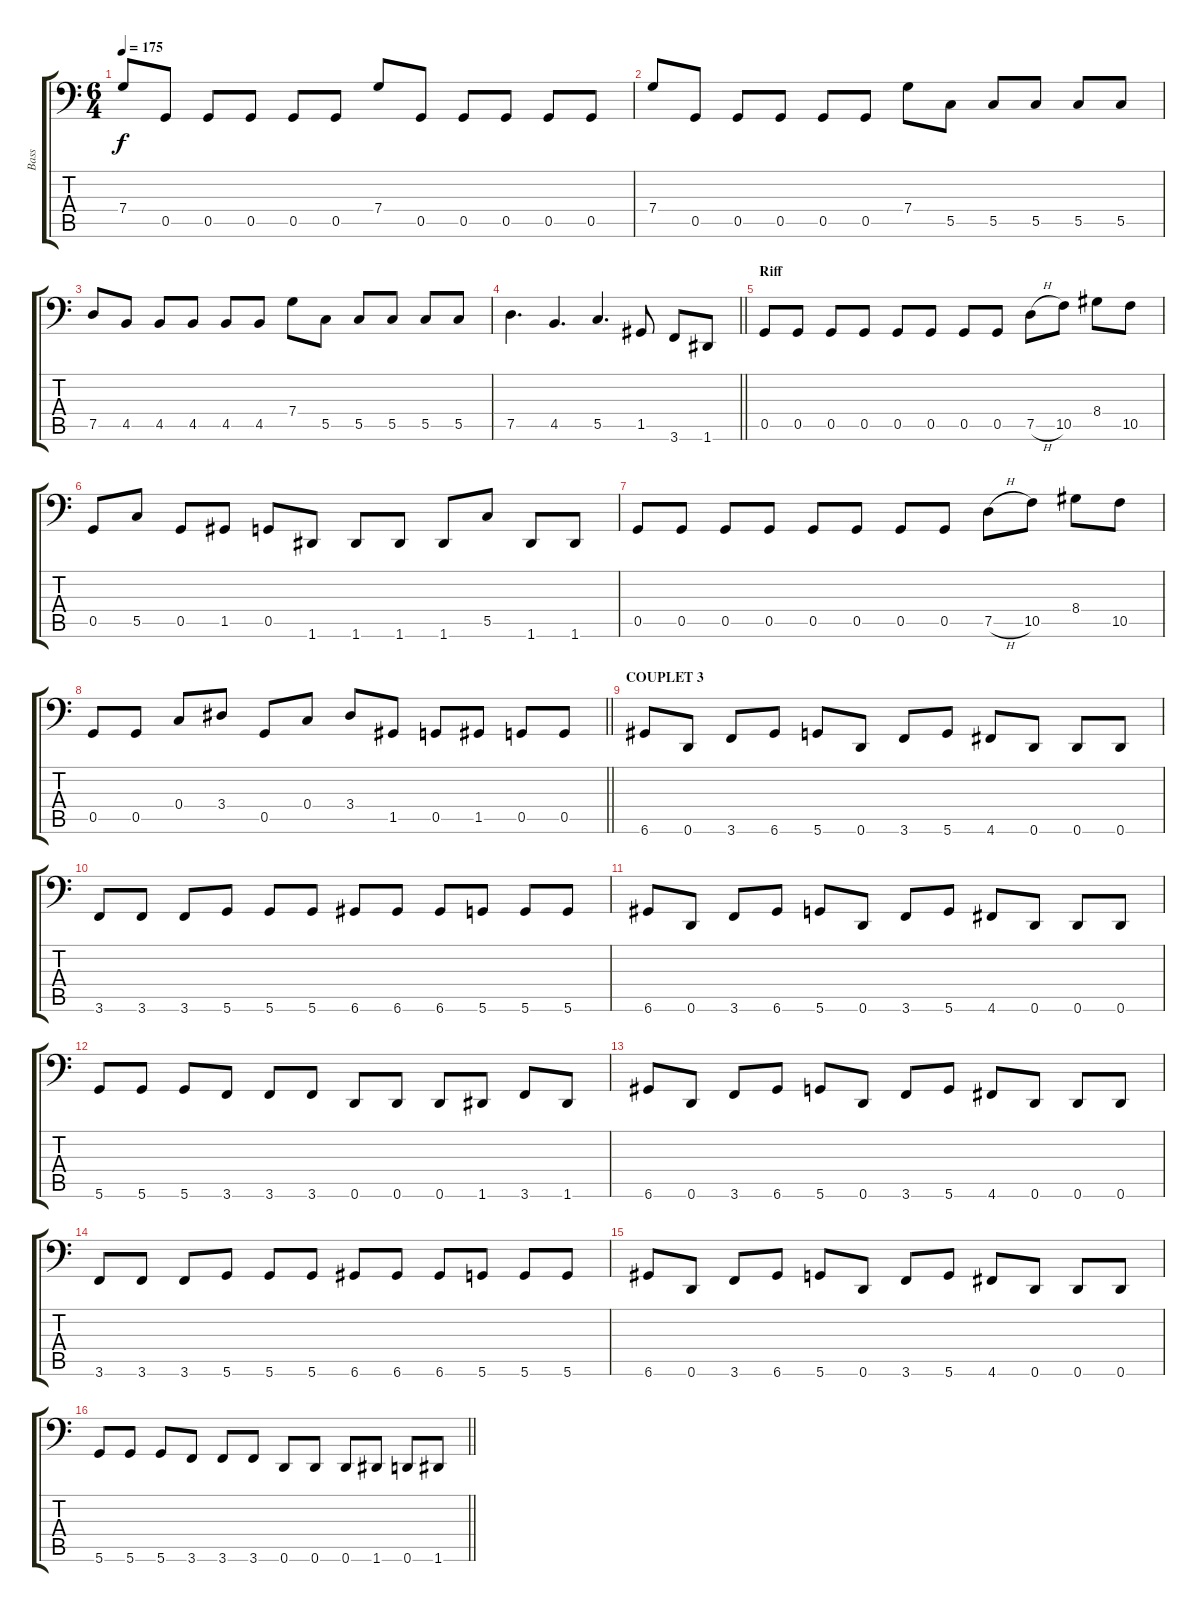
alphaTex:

\track ("Bass" "Bass") {instrument electricbassfinger}
\staff {score tabs}
\tuning (D3 A2 F2 C2 G1 D1) {hide}
\ts (6 4)
\tempo 175
\clef f4
\ks c
7.4.8{dy f} 0.5.8 0.5.8 0.5.8 0.5.8 0.5.8 7.4.8 0.5.8 0.5.8 0.5.8 0.5.8 0.5.8 |
7.4.8 0.5.8 0.5.8 0.5.8 0.5.8 0.5.8 7.4.8 5.5.8 5.5.8 5.5.8 5.5.8 5.5.8 |
7.5.8 4.5.8 4.5.8 4.5.8 4.5.8 4.5.8 7.4.8 5.5.8 5.5.8 5.5.8 5.5.8 5.5.8 |
\barLineRight lightlight
7.5.4{d} 4.5.4{d} 5.5.4{d} 1.5.8 3.6.8 1.6.8 |
\section ("" "Riff")
0.5.8 0.5.8 0.5.8 0.5.8 0.5.8 0.5.8 0.5.8 0.5.8 7.5{h}.8 10.5.8 8.4.8 10.5.8 |
0.5.8 5.5.8 0.5.8 1.5.8 0.5.8 1.6.8 1.6.8 1.6.8 1.6.8 5.5.8 1.6.8 1.6.8 |
0.5.8 0.5.8 0.5.8 0.5.8 0.5.8 0.5.8 0.5.8 0.5.8 7.5{h}.8 10.5.8 8.4.8 10.5.8 |
\barLineRight lightlight
0.5.8 0.5.8 0.4.8 3.4.8 0.5.8 0.4.8 3.4.8 1.5.8 0.5.8 1.5.8 0.5.8 0.5.8 |
\section ("" "COUPLET 3")
6.6.8 0.6.8 3.6.8 6.6.8 5.6.8 0.6.8 3.6.8 5.6.8 4.6.8 0.6.8 0.6.8 0.6.8 |
3.6.8 3.6.8 3.6.8 5.6.8 5.6.8 5.6.8 6.6.8 6.6.8 6.6.8 5.6.8 5.6.8 5.6.8 |
6.6.8 0.6.8 3.6.8 6.6.8 5.6.8 0.6.8 3.6.8 5.6.8 4.6.8 0.6.8 0.6.8 0.6.8 |
5.6.8 5.6.8 5.6.8 3.6.8 3.6.8 3.6.8 0.6.8 0.6.8 0.6.8 1.6.8 3.6.8 1.6.8 |
6.6.8 0.6.8 3.6.8 6.6.8 5.6.8 0.6.8 3.6.8 5.6.8 4.6.8 0.6.8 0.6.8 0.6.8 |
3.6.8 3.6.8 3.6.8 5.6.8 5.6.8 5.6.8 6.6.8 6.6.8 6.6.8 5.6.8 5.6.8 5.6.8 |
6.6.8 0.6.8 3.6.8 6.6.8 5.6.8 0.6.8 3.6.8 5.6.8 4.6.8 0.6.8 0.6.8 0.6.8 |
\barLineRight lightlight
5.6.8 5.6.8 5.6.8 3.6.8 3.6.8 3.6.8 0.6.8 0.6.8 0.6.8 1.6.8 0.6.8 1.6.8
